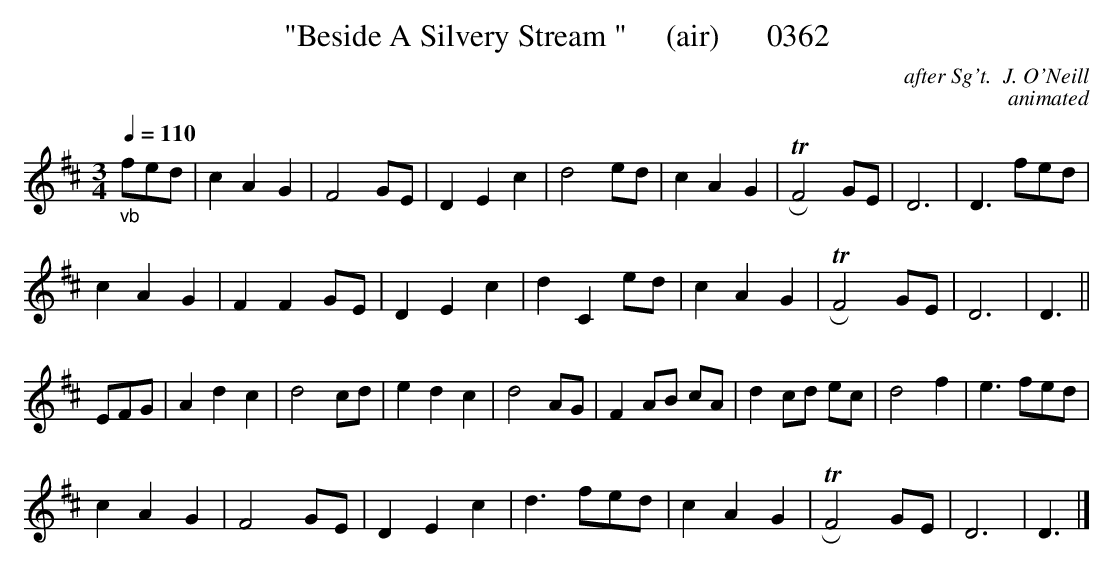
X:1
T:"Beside A Silvery Stream "     (air)      0362
C:after Sg't.  J. O'Neill
C:animated
Q:1/4=110
M:3/4
L:1/8
K:D
"_vb"fed|c2A2G2|F4GE|D2E2c2|d4ed|c2A2G2|TRF4GE|D6|D3fed|
c2A2G2|F2F2GE|D2E2c2|d2C2ed|c2A2G2|TRF4GE|D6|D3||
EFG|A2d2c2|d4cd|e2d2c2|d4AG|F2AB cA|d2cd ec|d4f2|e3fed|
c2A2G2|F4GE|D2E2c2|d3fed|c2A2G2|TRF4GE|D6|D3|]
